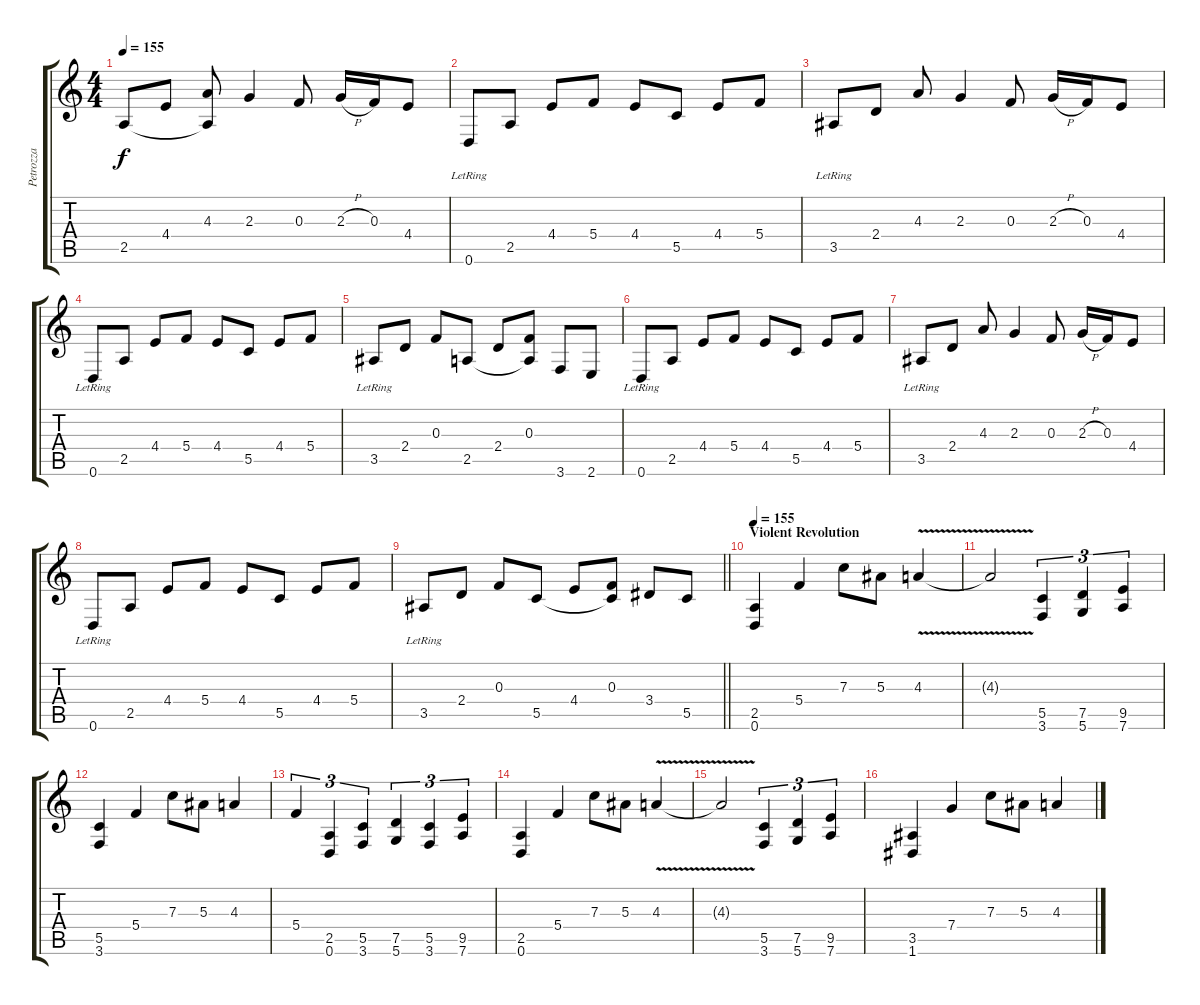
\track ("Petrozza" "Petrozza") {instrument overdrivenguitar}
\staff {score tabs}
\tuning (D4 A3 F3 C3 G2 D2) {hide}
\ts (4 4)
\tempo 155
\clef g2
\ks c
2.5.8{dy f} 4.4.8 (4.3 2.5{t}).8 2.3.4 0.3.8 2.3{h}.16 0.3.16 4.4.8 |
0.6{lr}.8 2.5.8 4.4.8 5.4.8 4.4.8 5.5.8 4.4.8 5.4.8 |
3.5{lr}.8 2.4.8 4.3.8 2.3.4 0.3.8 2.3{h}.16 0.3.16 4.4.8 |
0.6{lr}.8 2.5.8 4.4.8 5.4.8 4.4.8 5.5.8 4.4.8 5.4.8 |
3.5{lr}.8 2.4.8 0.3.8 2.5.8 2.4.8 (0.3 2.5{t}).8 3.6.8 2.6.8 |
0.6{lr}.8 2.5.8 4.4.8 5.4.8 4.4.8 5.5.8 4.4.8 5.4.8 |
3.5{lr}.8 2.4.8 4.3.8 2.3.4 0.3.8 2.3{h}.16 0.3.16 4.4.8 |
0.6{lr}.8 2.5.8 4.4.8 5.4.8 4.4.8 5.5.8 4.4.8 5.4.8 |
\barLineRight lightlight
3.5{lr}.8 2.4.8 0.3.8 5.5.8 4.4.8 (0.3 5.5{t}).8 3.4.8 5.5.8 |
\section ("" "Violent Revolution")
\tempo 155
(2.5 0.6).4 5.4.4 7.3.8 5.3.8 4.3{v}.4 |
4.3{t}.2 (5.5 3.6).4{tu (3 2)} (7.5 5.6).4{tu (3 2)} (9.5 7.6).4{tu (3 2)} |
(5.5 3.6).4 5.4.4 7.3.8 5.3.8 4.3.4 |
5.4.4{tu (3 2)} (2.5 0.6).4{tu (3 2)} (5.5 3.6).4{tu (3 2)} (7.5 5.6).4{tu (3 2)} (5.5 3.6).4{tu (3 2)} (9.5 7.6).4{tu (3 2)} |
(2.5 0.6).4 5.4.4 7.3.8 5.3.8 4.3{v}.4 |
4.3{t}.2 (5.5 3.6).4{tu (3 2)} (7.5 5.6).4{tu (3 2)} (9.5 7.6).4{tu (3 2)} |
(3.5 1.6).4 7.4.4 7.3.8 5.3.8 4.3.4
